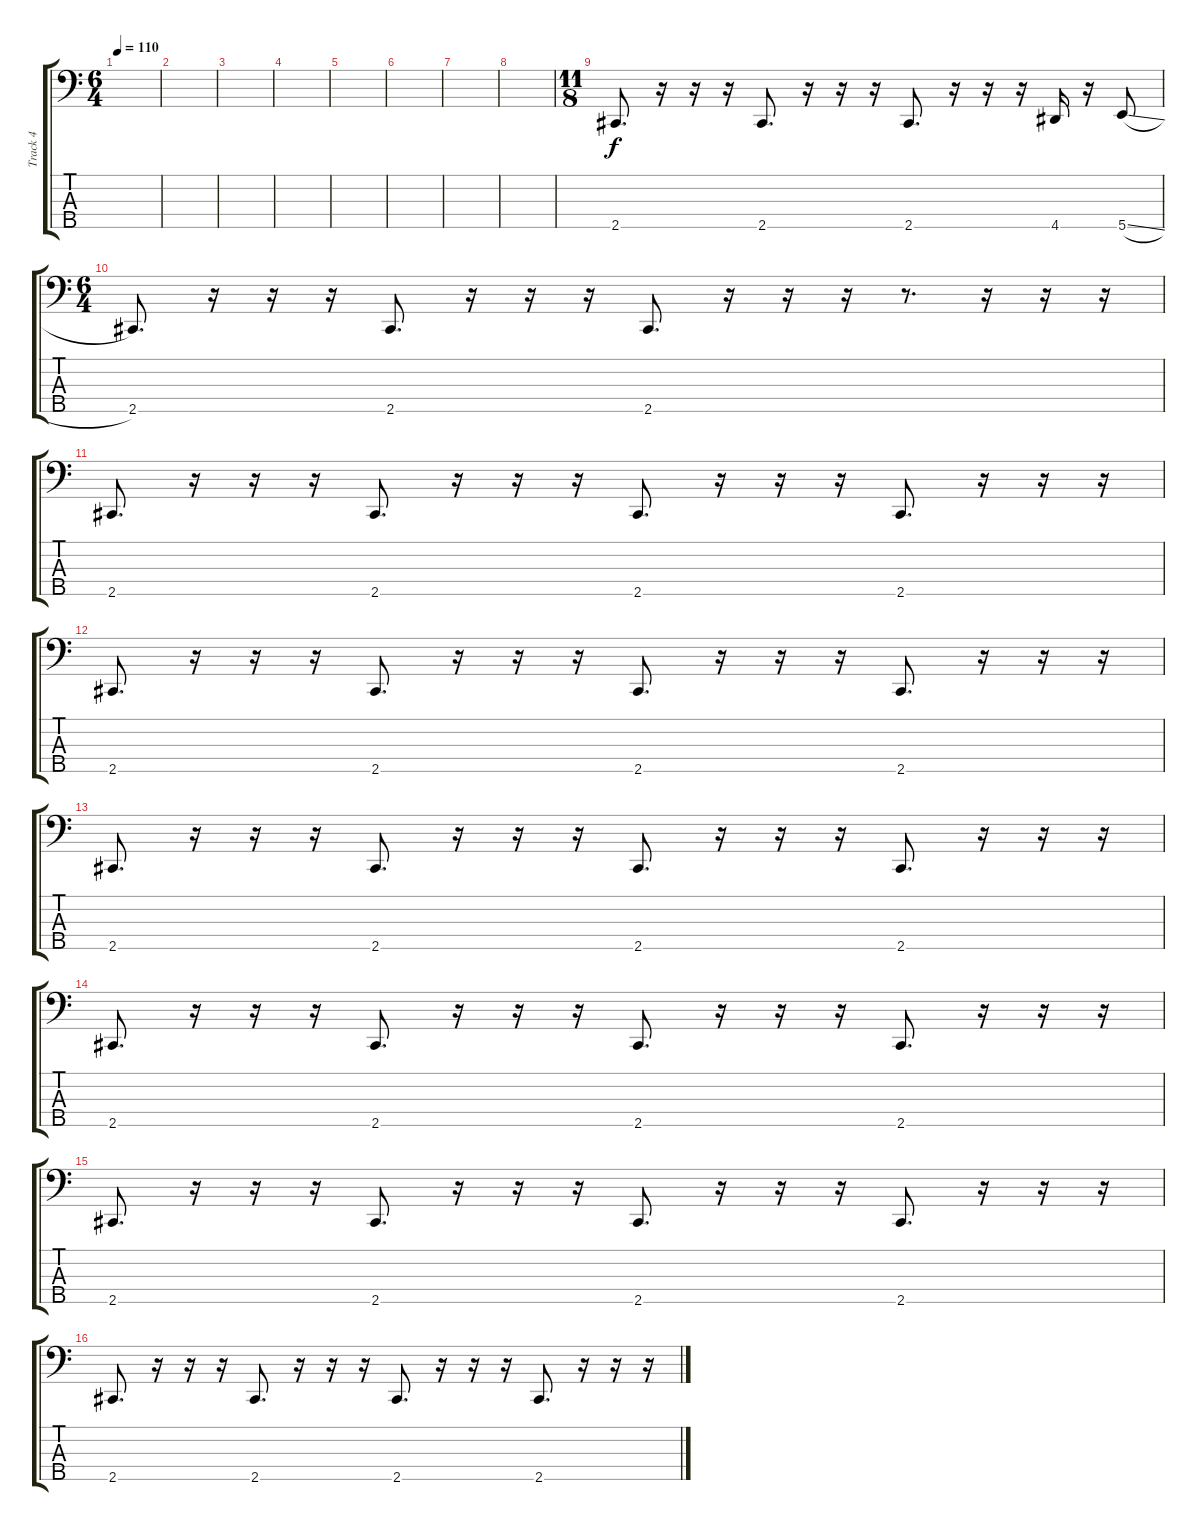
\track ("Track 4" "Track 4") {instrument electricbassfinger}
\staff {score tabs}
\tuning (G2 D2 A1 E1 B0) {hide}
\ts (6 4)
\tempo 110
\clef f4
\ks c
|
|
|
|
|
|
|
|
\ts (11 8)
2.5.8{d} r.16 r.16 r.16 2.5.8{d} r.16 r.16 r.16 2.5.8{d} r.16 r.16 r.16 4.5.16 r.16 5.5{sl}.8 |
\ts (6 4)
2.5.8{d} r.16 r.16 r.16 2.5.8{d} r.16 r.16 r.16 2.5.8{d} r.16 r.16 r.16 r.8{d} r.16 r.16 r.16 |
2.5.8{d} r.16 r.16 r.16 2.5.8{d} r.16 r.16 r.16 2.5.8{d} r.16 r.16 r.16 2.5.8{d} r.16 r.16 r.16 |
2.5.8{d} r.16 r.16 r.16 2.5.8{d} r.16 r.16 r.16 2.5.8{d} r.16 r.16 r.16 2.5.8{d} r.16 r.16 r.16 |
2.5.8{d} r.16 r.16 r.16 2.5.8{d} r.16 r.16 r.16 2.5.8{d} r.16 r.16 r.16 2.5.8{d} r.16 r.16 r.16 |
2.5.8{d} r.16 r.16 r.16 2.5.8{d} r.16 r.16 r.16 2.5.8{d} r.16 r.16 r.16 2.5.8{d} r.16 r.16 r.16 |
2.5.8{d} r.16 r.16 r.16 2.5.8{d} r.16 r.16 r.16 2.5.8{d} r.16 r.16 r.16 2.5.8{d} r.16 r.16 r.16 |
2.5.8{d} r.16 r.16 r.16 2.5.8{d} r.16 r.16 r.16 2.5.8{d} r.16 r.16 r.16 2.5.8{d} r.16 r.16 r.16
